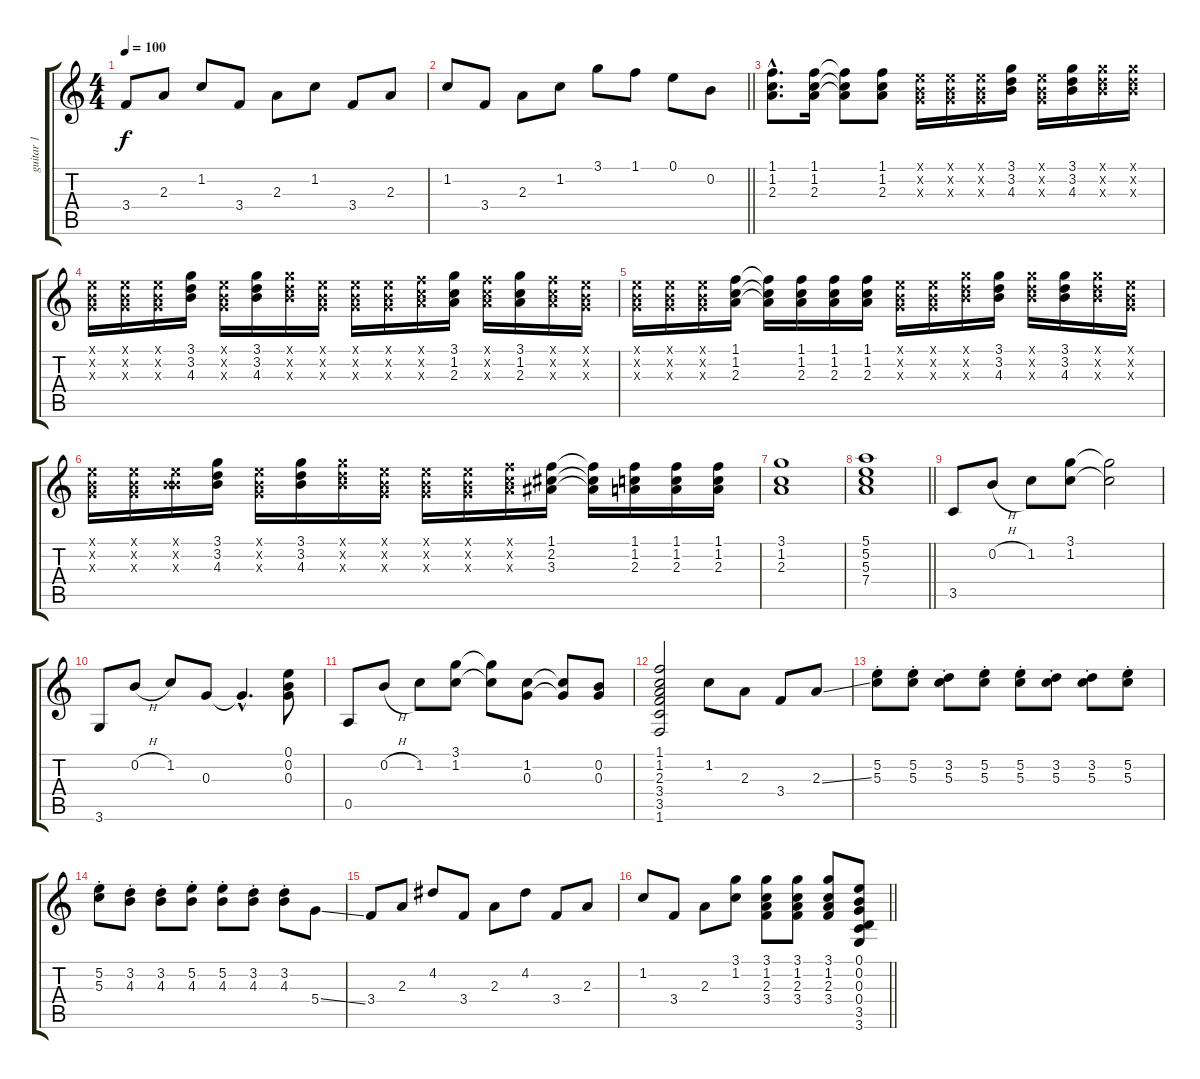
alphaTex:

\track ("guitar 1" "guitar 1") {instrument electricguitarclean}
\staff {score tabs}
\tuning (E4 B3 G3 D3 A2 E2) {hide}
\ts (4 4)
\tempo 100
\clef g2
\ks c
3.4.8{dy f} 2.3.8 1.2.8 3.4.8 2.3.8 1.2.8 3.4.8 2.3.8 |
\barLineRight lightlight
1.2.8 3.4.8 2.3.8 1.2.8 3.1.8 1.1.8 0.1.8 0.2.8 |
(1.1{hac} 1.2{hac} 2.3{hac}).8{d} (1.1 1.2 2.3).16 (1.1{t} 1.2{t} 2.3{t}).8 (1.1 1.2 2.3).8 (0.1{x} 0.2{x} 0.3{x}).16 (0.1{x} 0.2{x} 0.3{x}).16 (0.1{x} 0.2{x} 0.3{x}).16 (3.1 3.2 4.3).16 (0.1{x} 0.2{x} 0.3{x}).16 (3.1 3.2 4.3).16 (3.1{x} 3.2{x} 4.3{x}).16 (3.1{x} 3.2{x} 4.3{x}).16 |
(0.1{x} 0.2{x} 0.3{x}).16 (0.1{x} 0.2{x} 0.3{x}).16 (0.1{x} 0.2{x} 0.3{x}).16 (3.1 3.2 4.3).16 (0.1{x} 0.2{x} 0.3{x}).16 (3.1 3.2 4.3).16 (3.1{x} 3.2{x} 4.3{x}).16 (0.1{x} 0.2{x} 0.3{x}).16 (0.1{x} 0.2{x} 0.3{x}).16 (0.1{x} 0.2{x} 0.3{x}).16 (1.1{x} 1.2{x} 2.3{x}).16 (3.1 1.2 2.3).16 (1.1{x} 1.2{x} 2.3{x}).16 (3.1 1.2 2.3).16 (1.1{x} 1.2{x} 2.3{x}).16 (0.1{x} 0.2{x} 0.3{x}).16 |
(0.1{x} 0.2{x} 0.3{x}).16 (0.1{x} 0.2{x} 0.3{x}).16 (0.1{x} 0.2{x} 0.3{x}).16 (1.1 1.2 2.3).16 (1.1{t} 1.2{t} 2.3{t}).16 (1.1 1.2 2.3).16 (1.1 1.2 2.3).16 (1.1 1.2 2.3).16 (0.1{x} 0.2{x} 0.3{x}).16 (0.1{x} 0.2{x} 0.3{x}).16 (3.1{x} 3.2{x} 4.3{x}).16 (3.1 3.2 4.3).16 (3.1{x} 3.2{x} 4.3{x}).16 (3.1 3.2 4.3).16 (3.1{x} 3.2{x} 4.3{x}).16 (0.1{x} 0.2{x} 0.3{x}).16 |
(0.1{x} 0.2{x} 0.3{x}).16 (0.1{x} 0.2{x} 0.3{x}).16 (0.1{x} 0.2{x} 4.3{x}).16 (3.1 3.2 4.3).16 (0.1{x} 0.2{x} 0.3{x}).16 (3.1 3.2 4.3).16 (3.1{x} 3.2{x} 4.3{x}).16 (0.1{x} 0.2{x} 0.3{x}).16 (0.1{x} 0.2{x} 0.3{x}).16 (0.1{x} 0.2{x} 0.3{x}).16 (1.1{x} 1.2{x} 2.3{x}).16 (1.1 2.2 3.3).16 (1.1{t} 2.2{t} 3.3{t}).16 (1.1 1.2 2.3).16 (1.1 1.2 2.3).16 (1.1 1.2 2.3).16 |
(3.1 1.2 2.3).1 |
\barLineRight lightlight
(5.1 5.2 5.3 7.4).1 |
3.5.8 0.2{h}.8 1.2.8 (3.1 1.2).8 (3.1{t} 1.2{t}).2 |
3.6.8 0.2{h}.8 1.2.8 0.3.8 0.3{hac t}.4{d} (0.1 0.2 0.3).8 |
0.5.8 0.2{h}.8 1.2.8 (3.1 1.2).8 (3.1{t} 1.2{t}).8 (1.2 0.3).8 (1.2{t} 0.3{t}).8 (0.2 0.3).8 |
(1.1 1.2 2.3 3.4 3.5 1.6).2 1.2.8 2.3.8 3.4.8 2.3{ss}.8 |
(5.2{st} 5.3{st}).8 (5.2{st} 5.3{st}).8 (3.2{st} 5.3{st}).8 (5.2{st} 5.3{st}).8 (5.2{st} 5.3{st}).8 (3.2{st} 5.3{st}).8 (3.2{st} 5.3{st}).8 (5.2{st} 5.3{st}).8 |
(5.2{st} 5.3{st}).8 (3.2{st} 4.3{st}).8 (3.2{st} 4.3{st}).8 (5.2{st} 4.3{st}).8 (5.2{st} 4.3{st}).8 (3.2{st} 4.3{st}).8 (3.2{st} 4.3{st}).8 5.4{ss}.8 |
3.4.8 2.3.8 4.2.8 3.4.8 2.3.8 4.2.8 3.4.8 2.3.8 |
\barLineRight lightlight
1.2.8 3.4.8 2.3.8 (3.1 1.2).8 (3.1 1.2 2.3 3.4).8 (3.1 1.2 2.3 3.4).8 (3.1 1.2 2.3 3.4).8 (0.1 0.2 0.3 0.4 3.5 3.6).8
